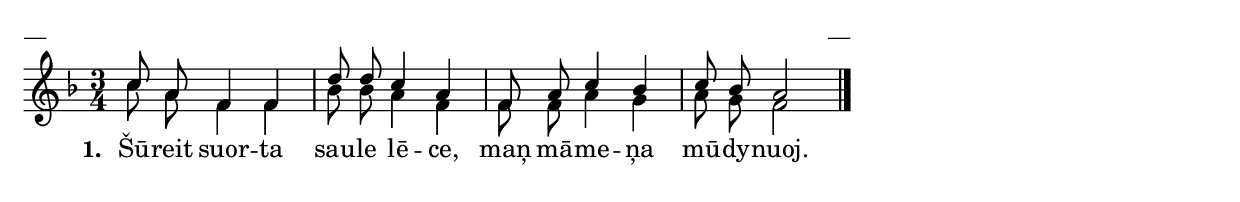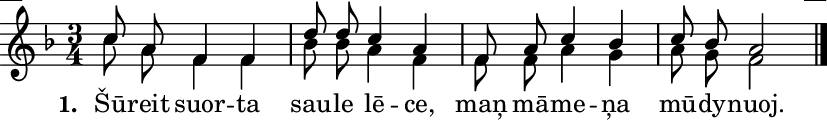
\version "2.13.18"
#(ly:set-option 'crop #t)
\paper {
line-width = 14\cm
left-margin = 0.4\cm
between-system-padding = 0.1\cm
between-system-space = 0.1\cm
}
% SBTZK, p.104
\layout {
indent = #0
ragged-last = ##f
}


voiceA = \relative c'' {
\clef "treble"
\key f \major
\time 3/4
c8 a f4 f | d'8 d c4 a | f8 a c4 bes | c8 bes a2 \bar"|."
}

lyricA = \lyricmode {
\set stanza = "1. "
Šū -- reit suor -- ta sau -- le lē -- ce, maņ mā -- me -- ņa mū -- dy -- nuoj.
}

voiceB = \relative c'' {
\clef "treble"
\key f \major
\time 3/4
c8 a f4 f | bes8 bes a4 f | f8 f a4 g | a8 g f2 \bar"|."
}

fullScore = <<
%\new ChordNames { \chordsA }
\new Staff {
<<
\new Voice = "voiceA" { \voiceOne \autoBeamOff \voiceA }
\new Lyrics \lyricsto "voiceA"  \lyricA
\new Voice = "voiceB" { \voiceTwo \autoBeamOff \voiceB }
>>
}
>>



\score {
\fullScore
\header { piece = "__" opus = "__" }
}
\markup { \with-color #(x11-color 'white) \sans \smaller "__" }
\score {
\unfoldRepeats
\fullScore
\midi {
\context { \Staff \remove "Staff_performer" }
\context { \Voice \consists "Staff_performer" }
}
}


